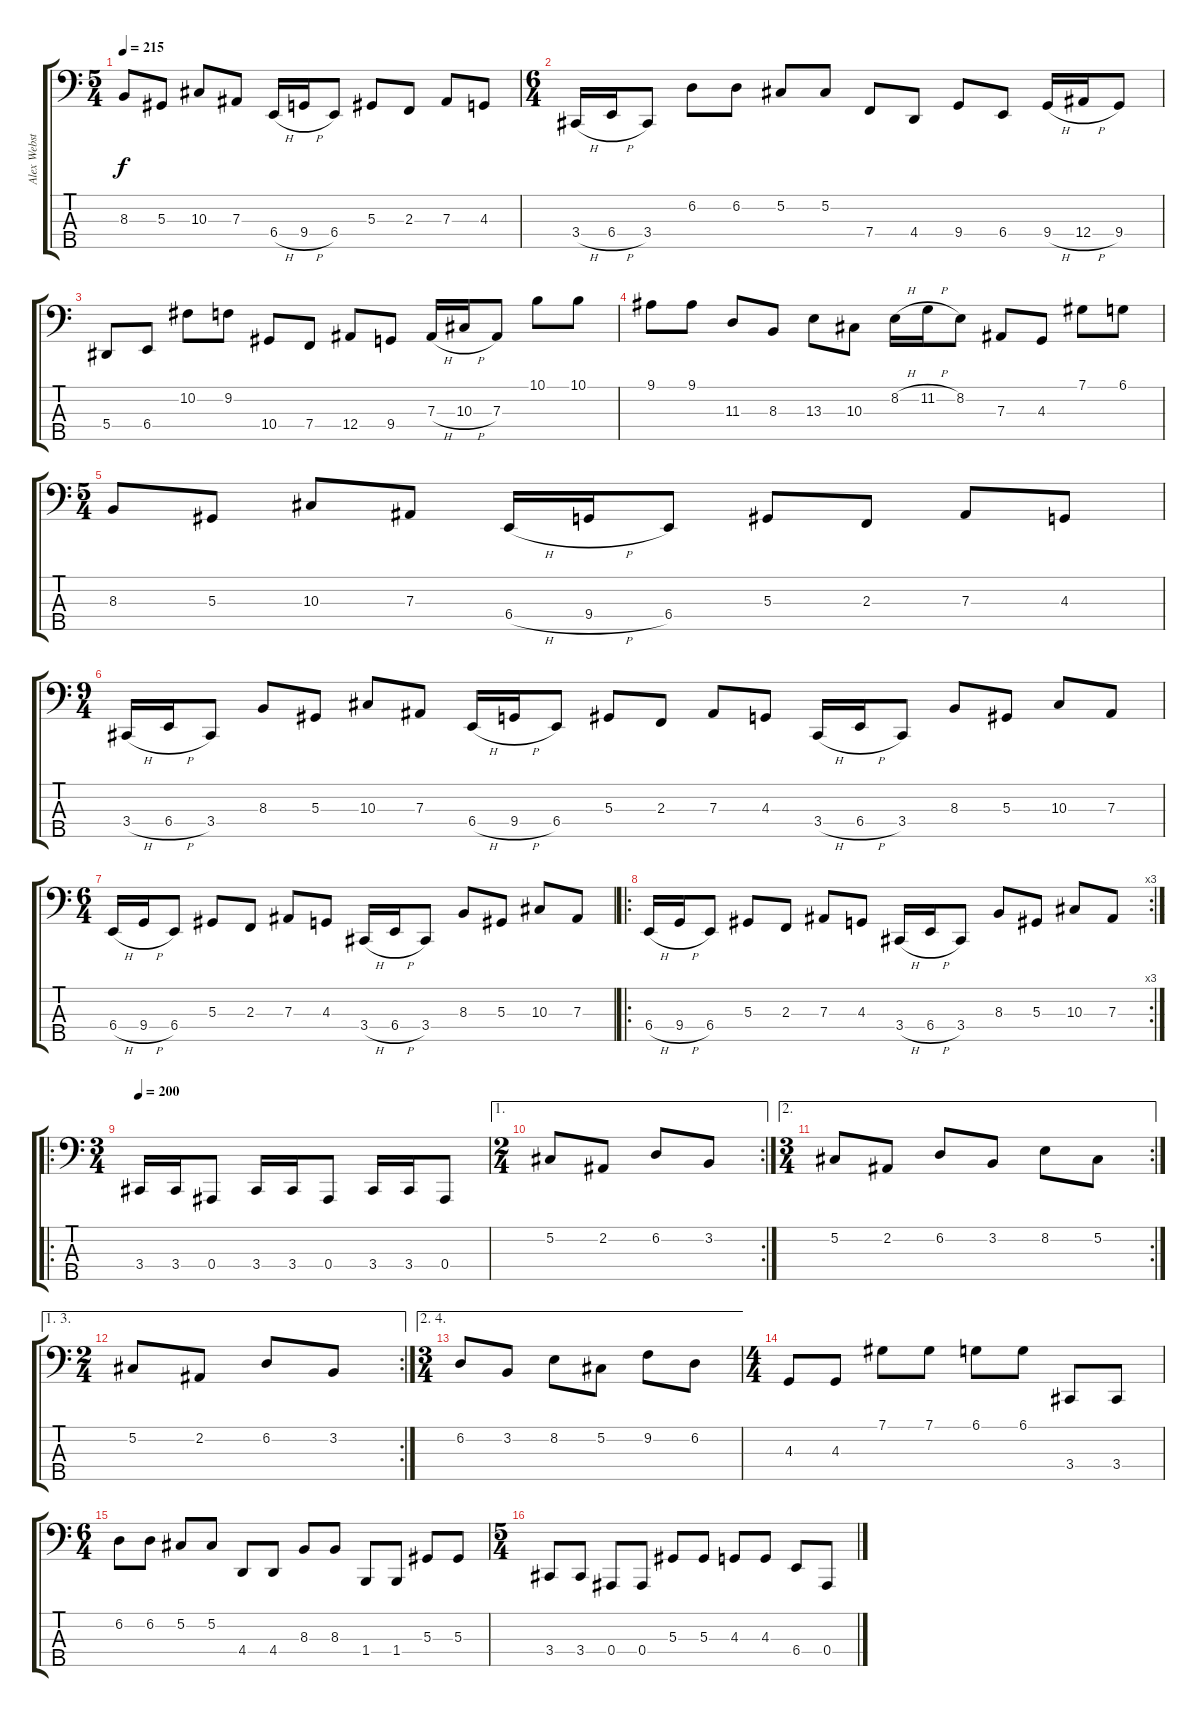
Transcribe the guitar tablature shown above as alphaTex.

\track ("Alex Webster" "Alex Webst") {instrument electricbassfinger}
\staff {score tabs}
\tuning (Db2 Ab1 Eb1 Bb0 F0) {hide}
\ts (5 4)
\tempo 215
\clef f4
\ks c
8.3.8{dy f} 5.3.8 10.3.8 7.3.8 6.4{h}.16 9.4{h}.16 6.4.8 5.3.8 2.3.8 7.3.8 4.3.8 |
\ts (6 4)
3.4{h}.16 6.4{h}.16 3.4.8 6.2.8 6.2.8 5.2.8 5.2.8 7.4.8 4.4.8 9.4.8 6.4.8 9.4{h}.16 12.4{h}.16 9.4.8 |
5.4.8 6.4.8 10.2.8 9.2.8 10.4.8 7.4.8 12.4.8 9.4.8 7.3{h}.16 10.3{h}.16 7.3.8 10.1.8 10.1.8 |
9.1.8 9.1.8 11.3.8 8.3.8 13.3.8 10.3.8 8.2{h}.16 11.2{h}.16 8.2.8 7.3.8 4.3.8 7.1.8 6.1.8 |
\ts (5 4)
8.3.8 5.3.8 10.3.8 7.3.8 6.4{h}.16 9.4{h}.16 6.4.8 5.3.8 2.3.8 7.3.8 4.3.8 |
\ts (9 4)
3.4{h}.16 6.4{h}.16 3.4.8 8.3.8 5.3.8 10.3.8 7.3.8 6.4{h}.16 9.4{h}.16 6.4.8 5.3.8 2.3.8 7.3.8 4.3.8 3.4{h}.16 6.4{h}.16 3.4.8 8.3.8 5.3.8 10.3.8 7.3.8 |
\ts (6 4)
6.4{h}.16 9.4{h}.16 6.4.8 5.3.8 2.3.8 7.3.8 4.3.8 3.4{h}.16 6.4{h}.16 3.4.8 8.3.8 5.3.8 10.3.8 7.3.8 |
\ro
\rc 3
6.4{h}.16 9.4{h}.16 6.4.8 5.3.8 2.3.8 7.3.8 4.3.8 3.4{h}.16 6.4{h}.16 3.4.8 8.3.8 5.3.8 10.3.8 7.3.8 |
\ro
\ts (3 4)
\tempo 200
3.4.16 3.4.16 0.4.8 3.4.16 3.4.16 0.4.8 3.4.16 3.4.16 0.4.8 |
\ae 1
\rc 2
\ts (2 4)
5.2.8 2.2.8 6.2.8 3.2.8 |
\ae 2
\rc 2
\ts (3 4)
5.2.8 2.2.8 6.2.8 3.2.8 8.2.8 5.2.8 |
\ae (1 3)
\rc 2
\ts (2 4)
5.2.8 2.2.8 6.2.8 3.2.8 |
\ae (2 4)
\ts (3 4)
6.2.8 3.2.8 8.2.8 5.2.8 9.2.8 6.2.8 |
\ts (4 4)
4.3.8 4.3.8 7.1.8 7.1.8 6.1.8 6.1.8 3.4.8 3.4.8 |
\ts (6 4)
6.2.8 6.2.8 5.2.8 5.2.8 4.4.8 4.4.8 8.3.8 8.3.8 1.4.8 1.4.8 5.3.8 5.3.8 |
\ts (5 4)
3.4.8 3.4.8 0.4.8 0.4.8 5.3.8 5.3.8 4.3.8 4.3.8 6.4.8 0.4.8
